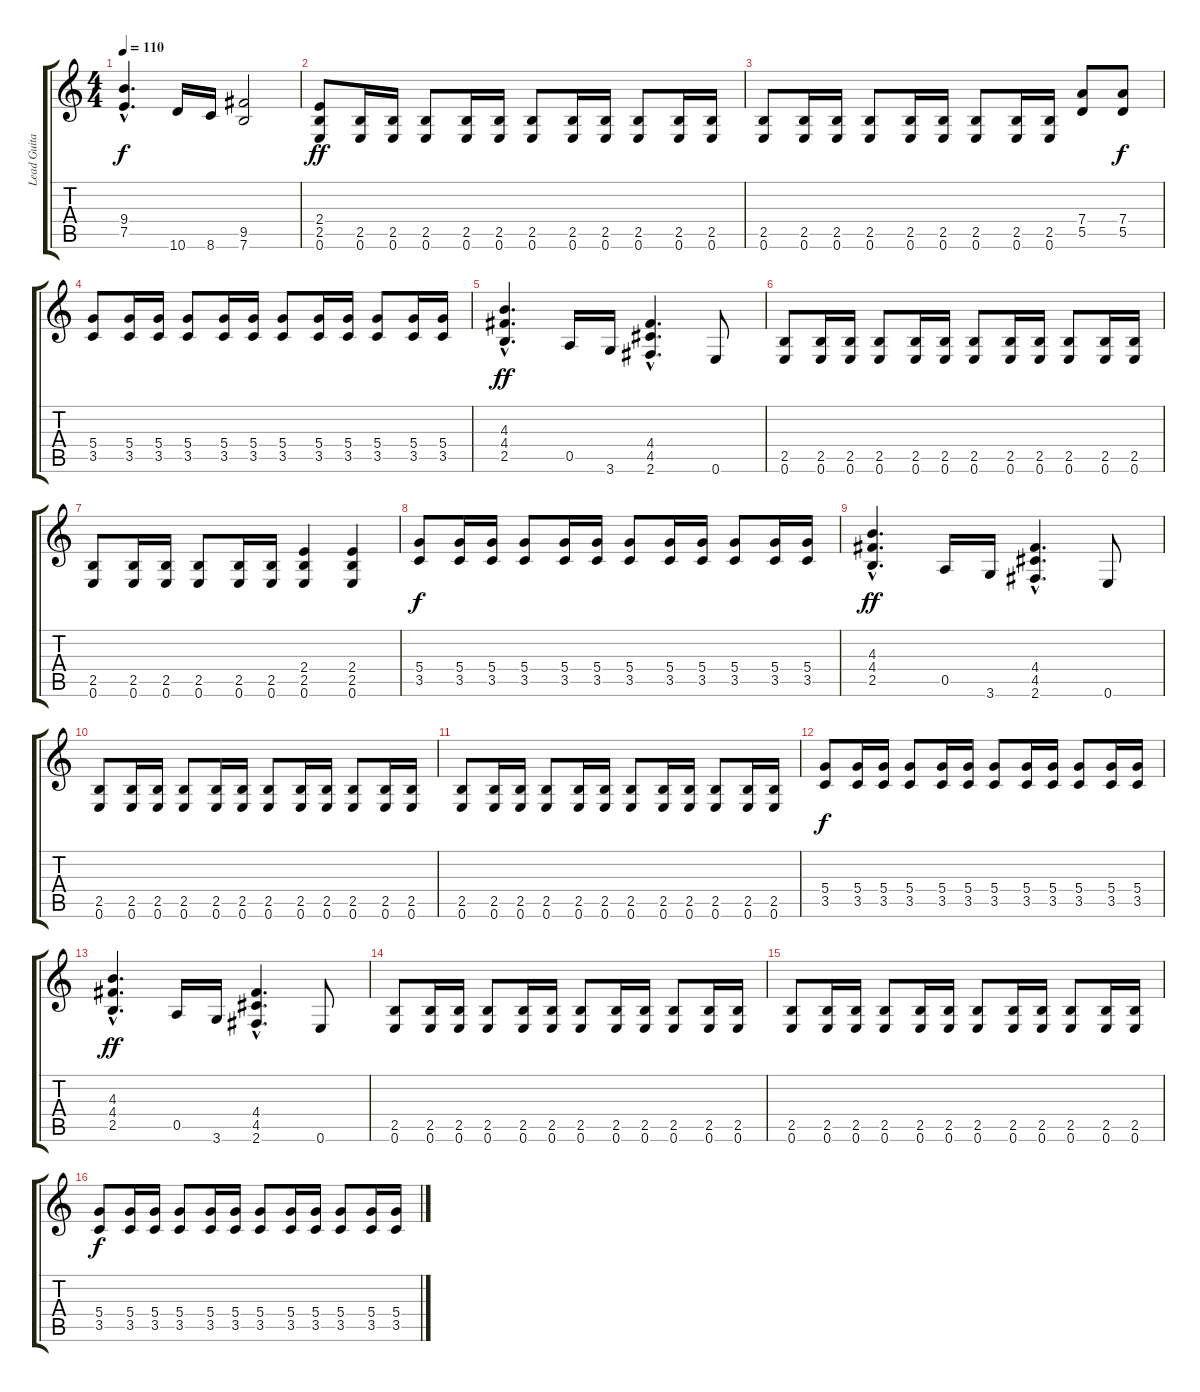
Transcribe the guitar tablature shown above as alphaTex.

\track ("Lead Guitar" "Lead Guita") {instrument distortionguitar}
\staff {score tabs}
\tuning (E4 B3 G3 D3 A2 E2) {hide}
\ts (4 4)
\tempo 110
\clef g2
\ks c
(9.4{hac} 7.5{hac}).4{d dy f} 10.6.16 8.6.16 (9.5 7.6).2 |
(2.4 2.5 0.6).8{dy ff volume 10 instrument distortionguitar} (2.5 0.6).16 (2.5 0.6).16 (2.5 0.6).8 (2.5 0.6).16 (2.5 0.6).16 (2.5 0.6).8 (2.5 0.6).16 (2.5 0.6).16 (2.5 0.6).8 (2.5 0.6).16 (2.5 0.6).16 |
(2.5 0.6).8 (2.5 0.6).16 (2.5 0.6).16 (2.5 0.6).8 (2.5 0.6).16 (2.5 0.6).16 (2.5 0.6).8 (2.5 0.6).16 (2.5 0.6).16 (7.4 5.5).8 (7.4 5.5).8{dy f} |
(5.4 3.5).8 (5.4 3.5).16 (5.4 3.5).16 (5.4 3.5).8 (5.4 3.5).16 (5.4 3.5).16 (5.4 3.5).8 (5.4 3.5).16 (5.4 3.5).16 (5.4 3.5).8 (5.4 3.5).16 (5.4 3.5).16 |
(4.3{hac} 4.4{hac} 2.5{hac}).4{d dy ff} 0.5.16 3.6.16 (4.4{hac} 4.5{hac} 2.6{hac}).4{d} 0.6.8 |
(2.5 0.6).8 (2.5 0.6).16 (2.5 0.6).16 (2.5 0.6).8 (2.5 0.6).16 (2.5 0.6).16 (2.5 0.6).8 (2.5 0.6).16 (2.5 0.6).16 (2.5 0.6).8 (2.5 0.6).16 (2.5 0.6).16 |
(2.5 0.6).8 (2.5 0.6).16 (2.5 0.6).16 (2.5 0.6).8 (2.5 0.6).16 (2.5 0.6).16 (2.4 2.5 0.6).4 (2.4 2.5 0.6).4 |
(5.4 3.5).8{dy f} (5.4 3.5).16 (5.4 3.5).16 (5.4 3.5).8 (5.4 3.5).16 (5.4 3.5).16 (5.4 3.5).8 (5.4 3.5).16 (5.4 3.5).16 (5.4 3.5).8 (5.4 3.5).16 (5.4 3.5).16 |
(4.3{hac} 4.4{hac} 2.5{hac}).4{d dy ff} 0.5.16 3.6.16 (4.4{hac} 4.5{hac} 2.6{hac}).4{d} 0.6.8 |
(2.5 0.6).8 (2.5 0.6).16 (2.5 0.6).16 (2.5 0.6).8 (2.5 0.6).16 (2.5 0.6).16 (2.5 0.6).8 (2.5 0.6).16 (2.5 0.6).16 (2.5 0.6).8 (2.5 0.6).16 (2.5 0.6).16 |
(2.5 0.6).8 (2.5 0.6).16 (2.5 0.6).16 (2.5 0.6).8 (2.5 0.6).16 (2.5 0.6).16 (2.5 0.6).8 (2.5 0.6).16 (2.5 0.6).16 (2.5 0.6).8 (2.5 0.6).16 (2.5 0.6).16 |
(5.4 3.5).8{dy f} (5.4 3.5).16 (5.4 3.5).16 (5.4 3.5).8 (5.4 3.5).16 (5.4 3.5).16 (5.4 3.5).8 (5.4 3.5).16 (5.4 3.5).16 (5.4 3.5).8 (5.4 3.5).16 (5.4 3.5).16 |
(4.3{hac} 4.4{hac} 2.5{hac}).4{d dy ff} 0.5.16 3.6.16 (4.4{hac} 4.5{hac} 2.6{hac}).4{d} 0.6.8 |
(2.5 0.6).8 (2.5 0.6).16 (2.5 0.6).16 (2.5 0.6).8 (2.5 0.6).16 (2.5 0.6).16 (2.5 0.6).8 (2.5 0.6).16 (2.5 0.6).16 (2.5 0.6).8 (2.5 0.6).16 (2.5 0.6).16 |
(2.5 0.6).8 (2.5 0.6).16 (2.5 0.6).16 (2.5 0.6).8 (2.5 0.6).16 (2.5 0.6).16 (2.5 0.6).8 (2.5 0.6).16 (2.5 0.6).16 (2.5 0.6).8 (2.5 0.6).16 (2.5 0.6).16 |
(5.4 3.5).8{dy f} (5.4 3.5).16 (5.4 3.5).16 (5.4 3.5).8 (5.4 3.5).16 (5.4 3.5).16 (5.4 3.5).8 (5.4 3.5).16 (5.4 3.5).16 (5.4 3.5).8 (5.4 3.5).16 (5.4 3.5).16
